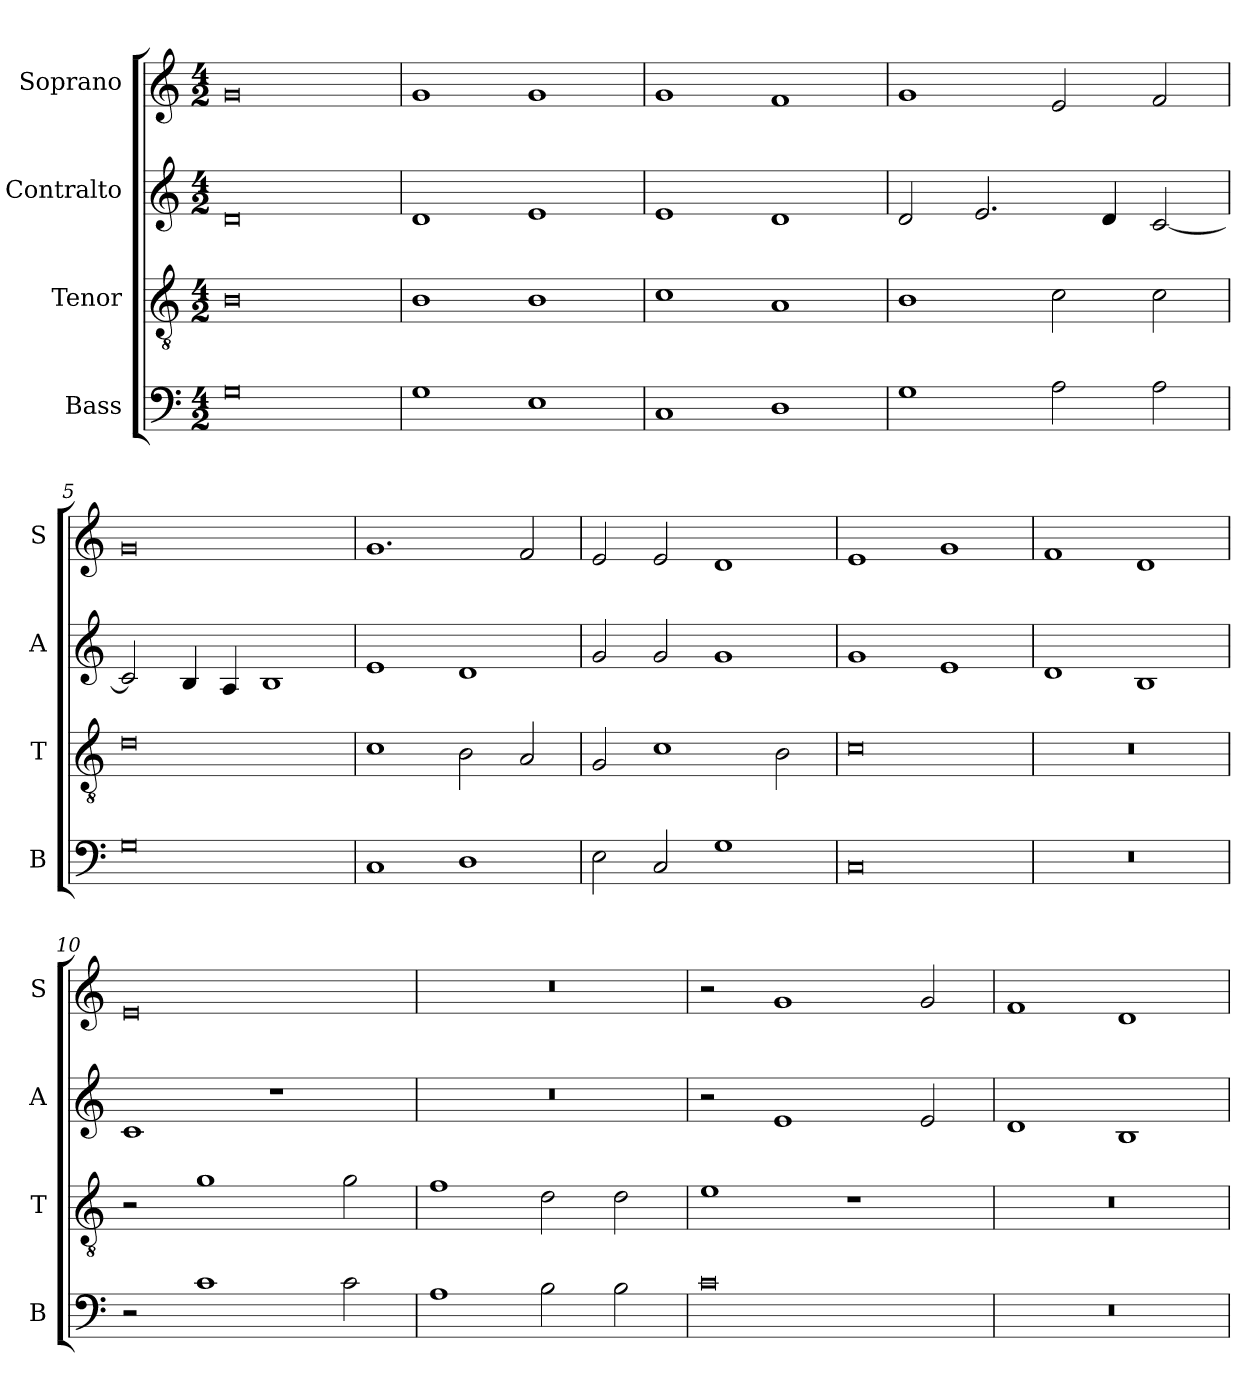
**kern	**kern	**kern	**kern
*part4	*part3	*part2	*part1
*staff4	*staff3	*staff2	*staff1
*I"Bass	*I"Tenor	*I"Contralto	*I"Soprano
*I'B	*I'T	*I'A	*I'S
*clefF4	*clefGv2	*clefG2	*clefG2
*k[]	*k[]	*k[]	*k[]
*G:mix	*G:mix	*G:mix	*G:mix
*M4/2	*M4/2	*M4/2	*M4/2
=1	=1	=1	=1
0G	0B	0d	0g
=2	=2	=2	=2
1G	1B	1d	1g
1E	1B	1e	1g
=3	=3	=3	=3
1C	1c	1e	1g
1D	1A	1d	1f
=4	=4	=4	=4
1G	1B	2d	1g
.	.	2.e	.
2A	2c	.	2e
.	.	4d	.
2A	2c	[2c	2f
=5	=5	=5	=5
0G	0d	2c]	0g
.	.	4B	.
.	.	4A	.
.	.	1B	.
=6	=6	=6	=6
1C	1c	1e	1.g
1D	2B	1d	.
.	2A	.	2f
=7	=7	=7	=7
2E	2G	2g	2e
2C	1c	2g	2e
1G	.	1g	1d
.	2B	.	.
=8	=8	=8	=8
0C	0c	1g	1e
.	.	1e	1g
=9	=9	=9	=9
0r	0r	1d	1f
.	.	1B	1d
=10	=10	=10	=10
2r	2r	1c	0e
1c	1g	.	.
.	.	1r	.
2c	2g	.	.
=11	=11	=11	=11
1A	1f	0r	0r
2B	2d	.	.
2B	2d	.	.
=12	=12	=12	=12
0c	1e	2r	2r
.	.	1e	1g
.	1r	.	.
.	.	2e	2g
=13	=13	=13	=13
0r	0r	1d	1f
.	.	1B	1d
=	=	=	=
*-	*-	*-	*-
